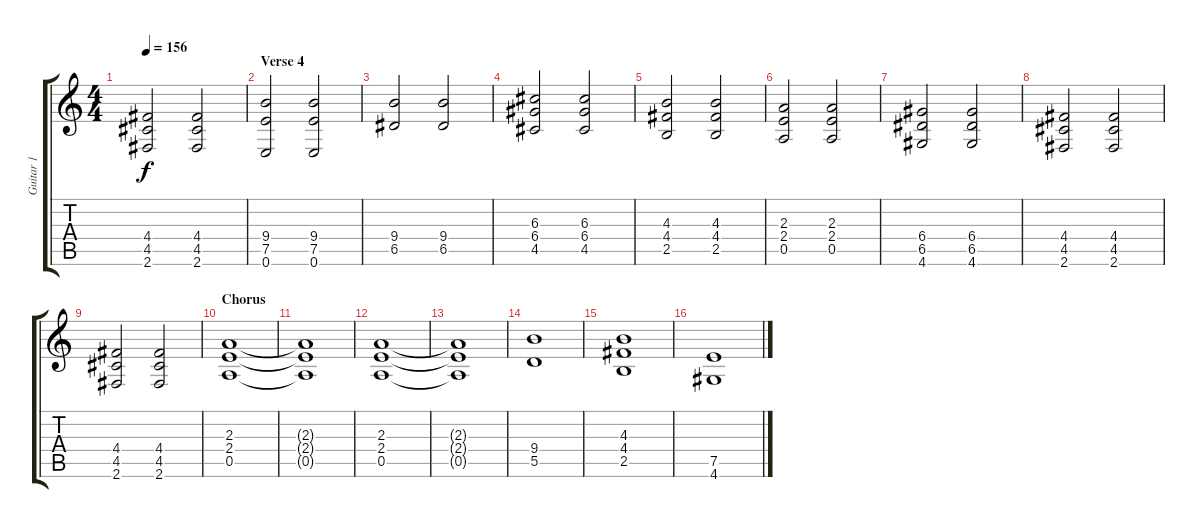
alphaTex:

\track ("Guitar 1" "Guitar 1") {instrument distortionguitar}
\staff {score tabs}
\tuning (E4 B3 G3 D3 A2 E2) {hide}
\ts (4 4)
\tempo 156
\clef g2
\ks c
(4.4 4.5 2.6).2{dy f} (4.4 4.5 2.6).2 |
\section ("" "Verse 4")
(9.4 7.5 0.6).2 (9.4 7.5 0.6).2 |
(9.4 6.5).2 (9.4 6.5).2 |
(6.3 6.4 4.5).2 (6.3 6.4 4.5).2 |
(4.3 4.4 2.5).2 (4.3 4.4 2.5).2 |
(2.3 2.4 0.5).2 (2.3 2.4 0.5).2 |
(6.4 6.5 4.6).2 (6.4 6.5 4.6).2 |
(4.4 4.5 2.6).2 (4.4 4.5 2.6).2 |
(4.4 4.5 2.6).2 (4.4 4.5 2.6).2 |
\section ("" "Chorus")
(2.3 2.4 0.5).1 |
(2.3{t} 2.4{t} 0.5{t}).1 |
(2.3 2.4 0.5).1 |
(2.3{t} 2.4{t} 0.5{t}).1 |
(9.4 5.5).1 |
(4.3 4.4 2.5).1 |
(7.5 4.6).1
